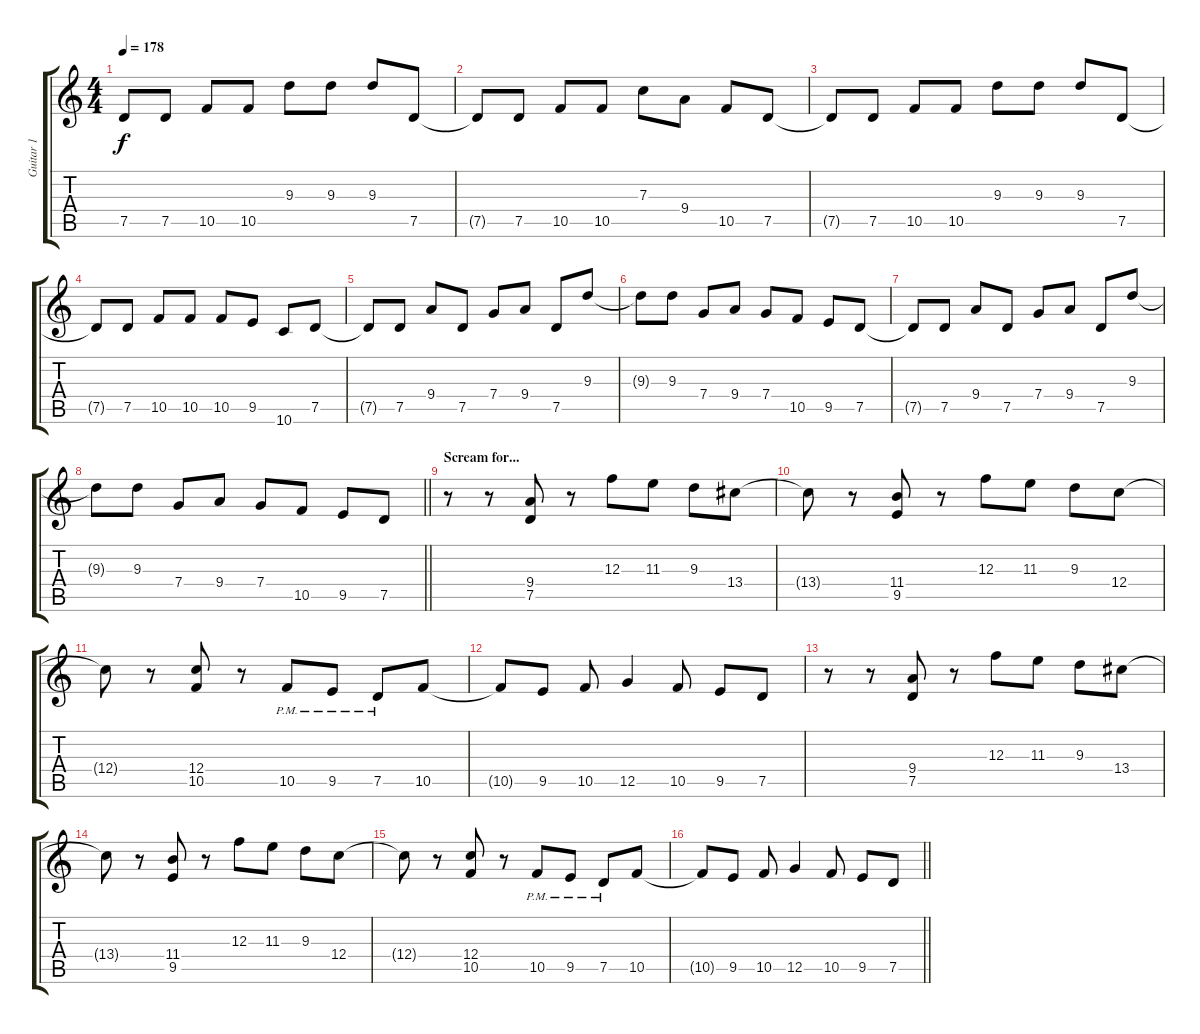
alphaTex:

\track ("Guitar 1" "Guitar 1") {instrument distortionguitar}
\staff {score tabs}
\tuning (D4 A3 F3 C3 G2 D2) {hide}
\ts (4 4)
\tempo 178
\clef g2
\ks c
7.5{t}.8{dy f} 7.5.8 10.5.8 10.5.8 9.3.8 9.3.8 9.3.8 7.5.8 |
7.5{t}.8 7.5.8 10.5.8 10.5.8 7.3.8 9.4.8 10.5.8 7.5.8 |
7.5{t}.8 7.5.8 10.5.8 10.5.8 9.3.8 9.3.8 9.3.8 7.5.8 |
7.5{t}.8 7.5.8 10.5.8 10.5.8 10.5.8 9.5.8 10.6.8 7.5.8 |
7.5{t}.8 7.5.8 9.4.8 7.5.8 7.4.8 9.4.8 7.5.8 9.3.8 |
9.3{t}.8 9.3.8 7.4.8 9.4.8 7.4.8 10.5.8 9.5.8 7.5.8 |
7.5{t}.8 7.5.8 9.4.8 7.5.8 7.4.8 9.4.8 7.5.8 9.3.8 |
\barLineRight lightlight
9.3{t}.8 9.3.8 7.4.8 9.4.8 7.4.8 10.5.8 9.5.8 7.5.8 |
\section ("" "Scream for...")
r.8 r.8 (9.4 7.5).8 r.8 12.3.8 11.3.8 9.3.8 13.4.8 |
13.4{t}.8 r.8 (11.4 9.5).8 r.8 12.3.8 11.3.8 9.3.8 12.4.8 |
12.4{t}.8 r.8 (12.4 10.5).8 r.8 10.5{pm}.8 9.5{pm}.8 7.5{pm}.8 10.5.8 |
10.5{t}.8 9.5.8 10.5.8 12.5.4 10.5.8 9.5.8 7.5.8 |
r.8 r.8 (9.4 7.5).8 r.8 12.3.8 11.3.8 9.3.8 13.4.8 |
13.4{t}.8 r.8 (11.4 9.5).8 r.8 12.3.8 11.3.8 9.3.8 12.4.8 |
12.4{t}.8 r.8 (12.4 10.5).8 r.8 10.5{pm}.8 9.5{pm}.8 7.5{pm}.8 10.5.8 |
\barLineRight lightlight
10.5{t}.8 9.5.8 10.5.8 12.5.4 10.5.8 9.5.8 7.5.8
